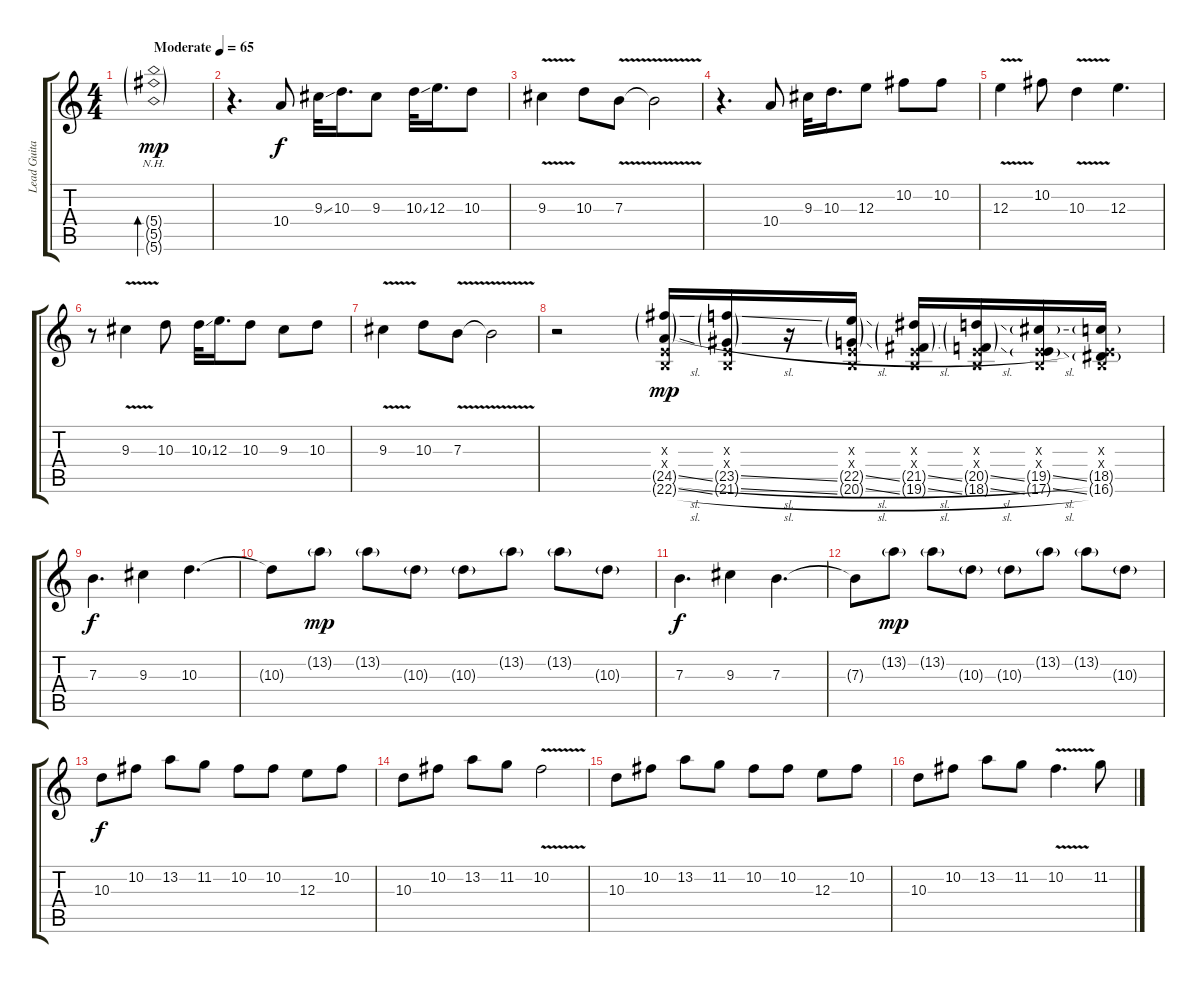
\track ("Lead Guitar One" "Lead Guita") {instrument acousticguitarsteel}
\staff {score tabs}
\tuning (Db4 Ab3 E3 B2 Gb2 B1) {hide}
\ts (4 4)
\tempo (65 "Moderate")
\clef g2
\ks c
(5.4{nh g} 5.5{nh g} 5.6{nh g}).1{bd 60 dy mp instrument acousticguitarsteel} |
r.4{d} 10.4.8{dy f} 9.3{ss}.32 10.3.16{d} 9.3.8 10.3{ss}.32 12.3.16{d} 10.3.8 |
9.3{v}.4 10.3.8 7.3{v}.8 7.3{t}.2 |
r.4{d} 10.4.8 9.3.32 10.3.16{d} 12.3.8 10.2.8 10.2.8 |
12.3{v}.4 10.2.8 10.3{v}.4 12.3.4{d} |
r.8 9.3{v}.4 10.3.8 10.3{ss}.32 12.3.16{d} 10.3.8 9.3.8 10.3.8 |
9.3{v}.4 10.3.8 7.3{v}.8 7.3{t}.2 |
r.2{instrument overdrivenguitar} (0.3{x} 0.4{x} 24.5{sl g} 22.6{sl g}).16{dy mp} (0.3{x} 0.4{x} 23.5{sl g} 21.6{sl g}).16 r.16 (0.3{x} 0.4{x} 22.5{sl g} 20.6{sl g}).16 (0.3{x} 0.4{x} 21.5{sl g} 19.6{sl g}).16 (0.3{x} 0.4{x} 20.5{sl g} 18.6{sl g}).16 (0.3{x} 0.4{x} 19.5{sl g} 17.6{sl g}).16 (0.3{x} 0.4{x} 18.5{g} 16.6{g}).16 |
7.3.4{d dy f} 9.3.4 10.3.4{d} |
10.3{t}.8 13.2{g}.8{dy mp} 13.2{g}.8 10.3{g}.8 10.3{g}.8 13.2{g}.8 13.2{g}.8 10.3{g}.8 |
7.3.4{d dy f} 9.3.4 7.3.4{d} |
7.3{t}.8 13.2{g}.8{dy mp} 13.2{g}.8 10.3{g}.8 10.3{g}.8 13.2{g}.8 13.2{g}.8 10.3{g}.8 |
10.3.8{dy f} 10.2.8 13.2.8 11.2.8 10.2.8 10.2.8 12.3.8 10.2.8 |
10.3.8 10.2.8 13.2.8 11.2.8 10.2{v}.2 |
10.3.8 10.2.8 13.2.8 11.2.8 10.2.8 10.2.8 12.3.8 10.2.8 |
10.3.8 10.2.8 13.2.8 11.2.8 10.2{v}.4{d} 11.2.8
